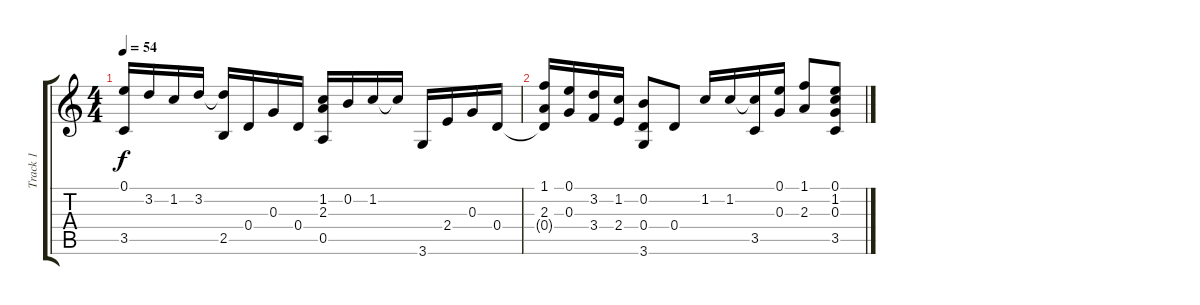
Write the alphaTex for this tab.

\track ("Track 1" "Track 1") {instrument acousticguitarnylon}
\staff {score tabs}
\tuning (E4 B3 G3 D3 A2 E2) {hide}
\ts (4 4)
\tempo 54
\clef g2
\ks c
(0.1 3.5).16{dy f} 3.2.16 1.2.16 3.2.16 (3.2{t} 2.5).16 0.4.16 0.3.16 0.4.16 (1.2 2.3 0.5).16 0.2.16 1.2.16 1.2{t}.16 3.6.16 2.4.16 0.3.16 0.4.16 |
(1.1 2.3 0.4{t}).16 (0.1 0.3).16 (3.2 3.4).16 (1.2 2.4).16 (0.2 0.4 3.6).8 0.4.8 1.2.16 1.2.16 (1.2{t} 3.5).16 (0.1 0.3).16 (1.1 2.3).8 (0.1 1.2 0.3 3.5).8
